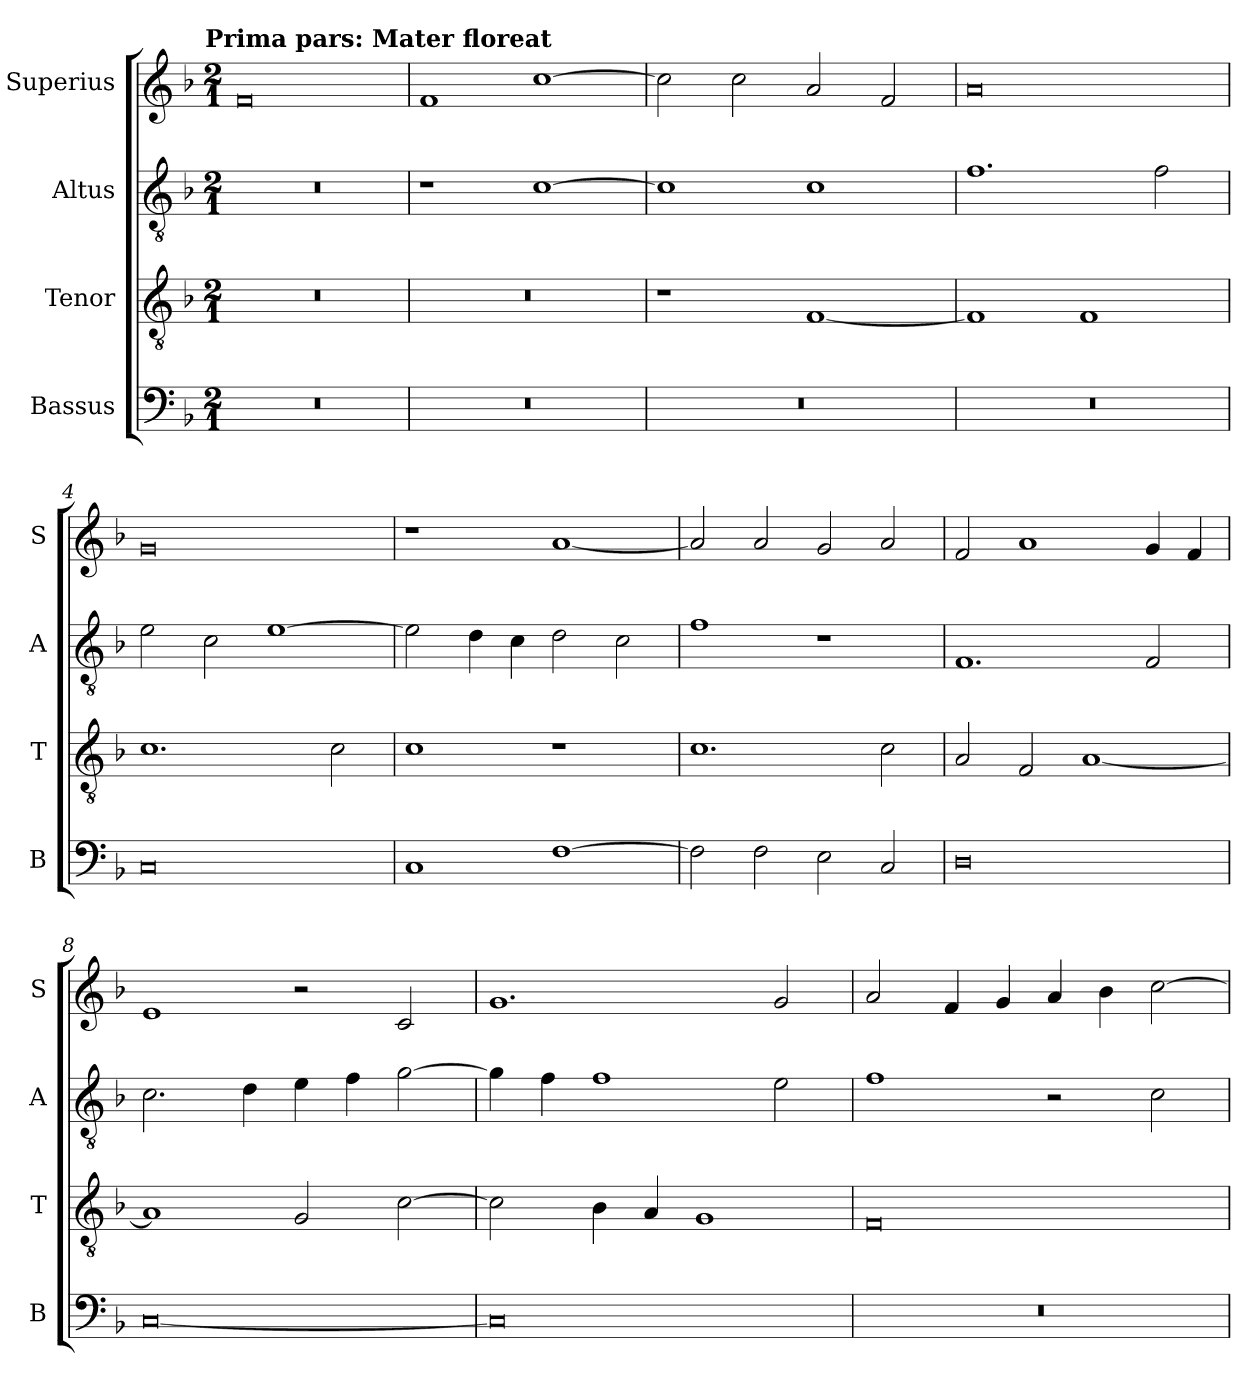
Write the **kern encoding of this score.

**kern	**kern	**kern	**kern
*part4	*part3	*part2	*part1
*staff4	*staff3	*staff2	*staff1
*I"Bassus	*I"Tenor	*I"Altus	*I"Superius
*I'B	*I'T	*I'A	*I'S
*clefF4	*clefGv2	*clefGv2	*clefG2
*k[b-]	*k[b-]	*k[b-]	*k[b-]
*F:	*F:	*F:	*F:
!!LO:TX:omd:t=Prima pars&colon; Mater floreat
*M2/1	*M2/1	*M2/1	*M2/1
=	=	=	=
0r	0r	0r	0f
=1	=1	=1	=1
0r	0r	1r	1f
.	.	[1c	[1cc
=2	=2	=2	=2
0r	1r	1c]	2cc]
.	.	.	2cc
.	[1F	1c	2a
.	.	.	2f
=3	=3	=3	=3
0r	1F]	1.f	0a
.	1F	.	.
.	.	2f	.
=4	=4	=4	=4
0C	1.c	2e	0g
.	.	2c	.
.	.	[1e	.
.	2c	.	.
=5	=5	=5	=5
1C	1c	2e]	1r
.	.	4d	.
.	.	4c	.
[1F	1r	2d	[1a
.	.	2c	.
=6	=6	=6	=6
2F]	1.c	1f	2a]
2F	.	.	2a
2E	.	1r	2g
2C	2c	.	2a
=7	=7	=7	=7
0D	2A	1.F	2f
.	2F	.	1a
.	[1A	.	.
.	.	2F	4g
.	.	.	4f
=8	=8	=8	=8
[0C	1A]	2.c	1e
.	.	4d	.
.	2G	4e	2r
.	.	4f	.
.	[2c	[2g	2c
=9	=9	=9	=9
0C]	2c]	4g]	1.g
.	.	4f	.
.	4B-	1f	.
.	4A	.	.
.	1G	.	.
.	.	2e	2g
=10	=10	=10	=10
0r	0F	1f	2a
.	.	.	4f
.	.	.	4g
.	.	2r	4a
.	.	.	4b-
.	.	2c	[2cc
=	=	=	=
*-	*-	*-	*-
